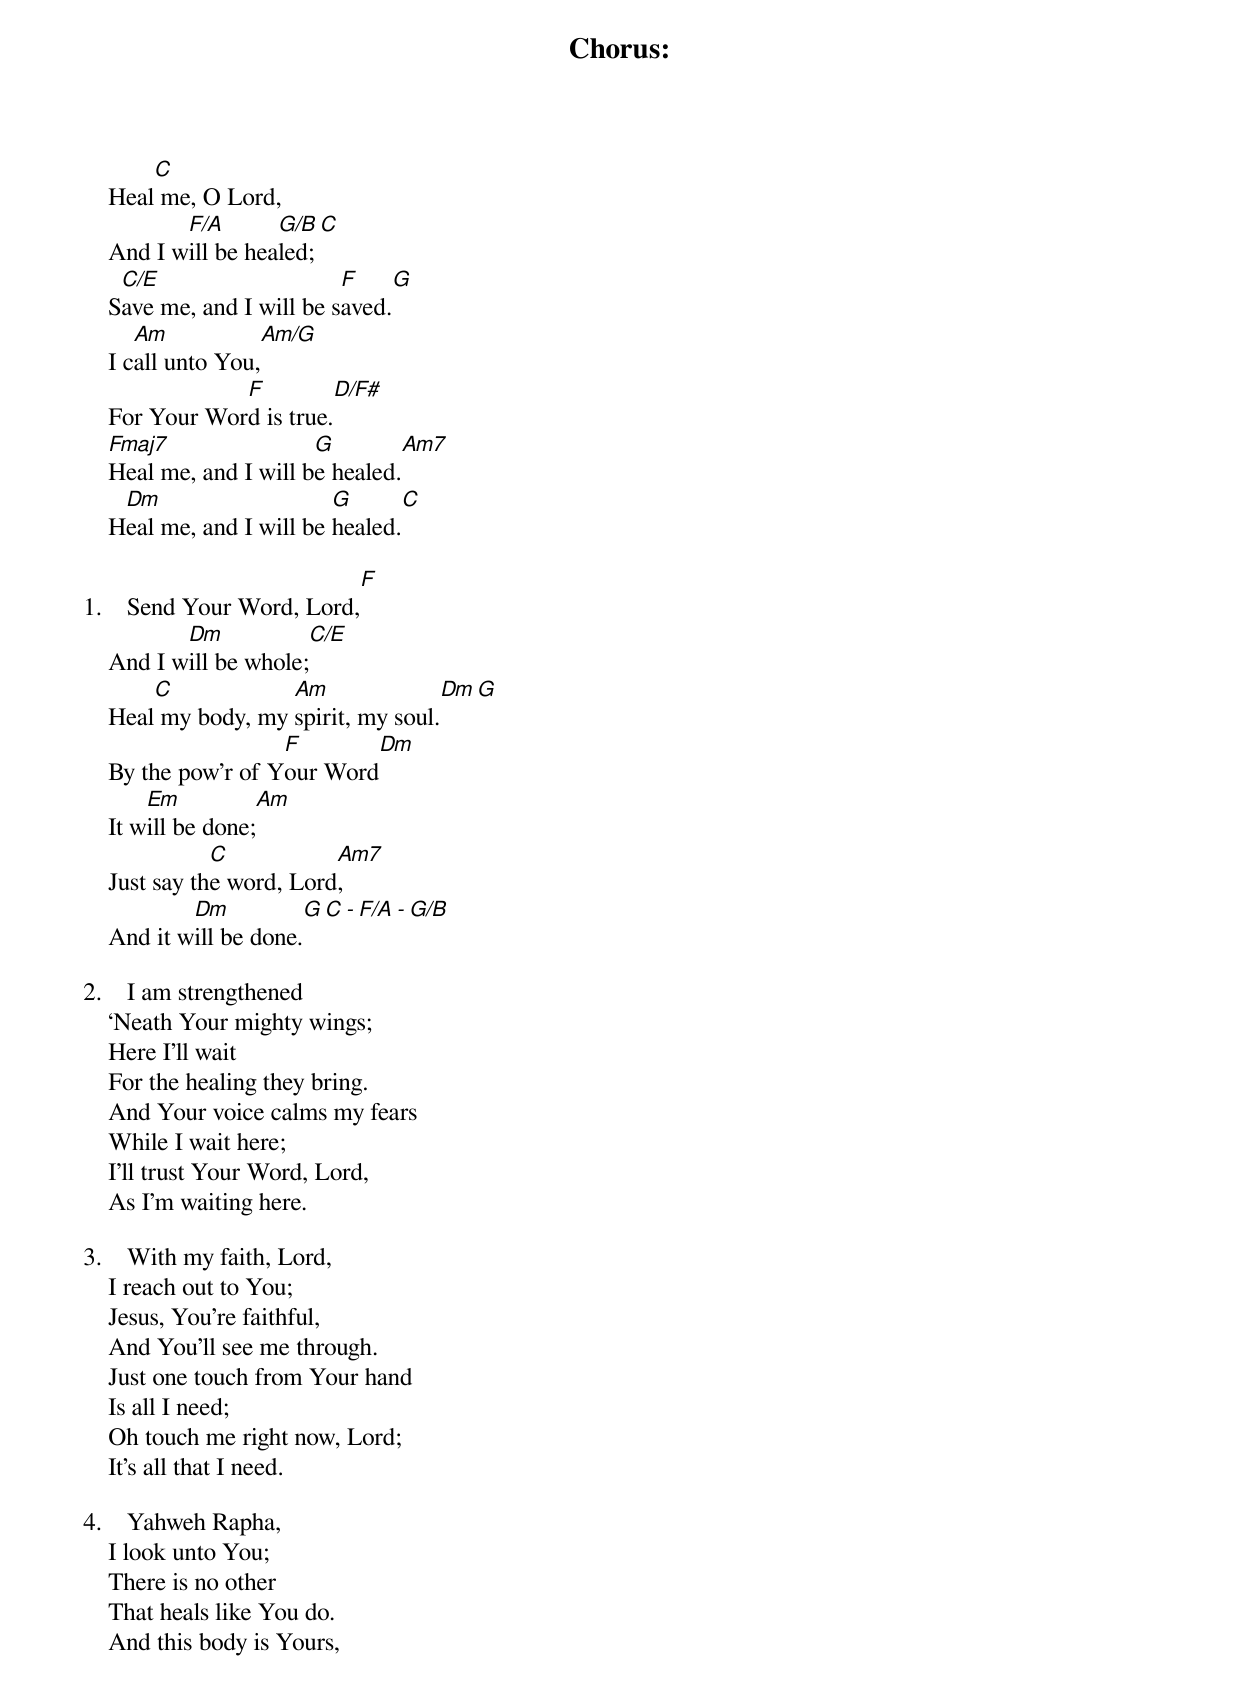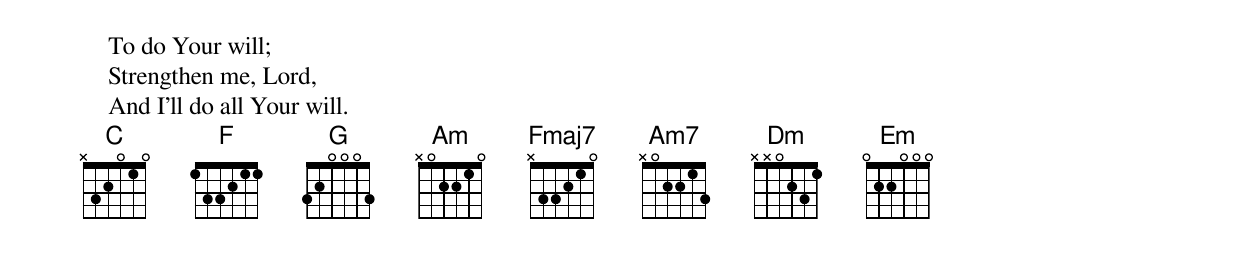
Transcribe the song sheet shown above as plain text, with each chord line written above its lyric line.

Chorus:
        C
    Heal me, O Lord,
           F/A       G/B   C
    And I will be healed;
     C/E                    F                 G
    Save me, and I will be saved.
       Am            Am/G
    I call unto You,
                F                      D/F#
    For Your Word is true.
    Fmaj7                G                 Am7
    Heal me, and I will be healed.
     Dm                    G                  C
    Heal me, and I will be healed.

                                 F
1.    Send Your Word, Lord,
           Dm                   C/E
    And I will be whole;
        C            Am              Dm               G
    Heal my body, my spirit, my soul.
                     F                             Dm
    By the pow’r of Your Word
        Em           Am
    It will be done;
               C           Am7
    Just say the word, Lord,
            Dm          G     C - F/A - G/B
    And it will be done.

2.    I am strengthened
    ‘Neath Your mighty wings;
    Here I’ll wait
    For the healing they bring.
    And Your voice calms my fears
    While I wait here;
    I’ll trust Your Word, Lord,
    As I’m waiting here.

3.    With my faith, Lord,
    I reach out to You;
    Jesus, You’re faithful,
    And You’ll see me through.
    Just one touch from Your hand
    Is all I need;
    Oh touch me right now, Lord;
    It’s all that I need.

4.    Yahweh Rapha,
    I look unto You;
    There is no other
    That heals like You do.
    And this body is Yours,
    To do Your will;
    Strengthen me, Lord,
    And I’ll do all Your will.
